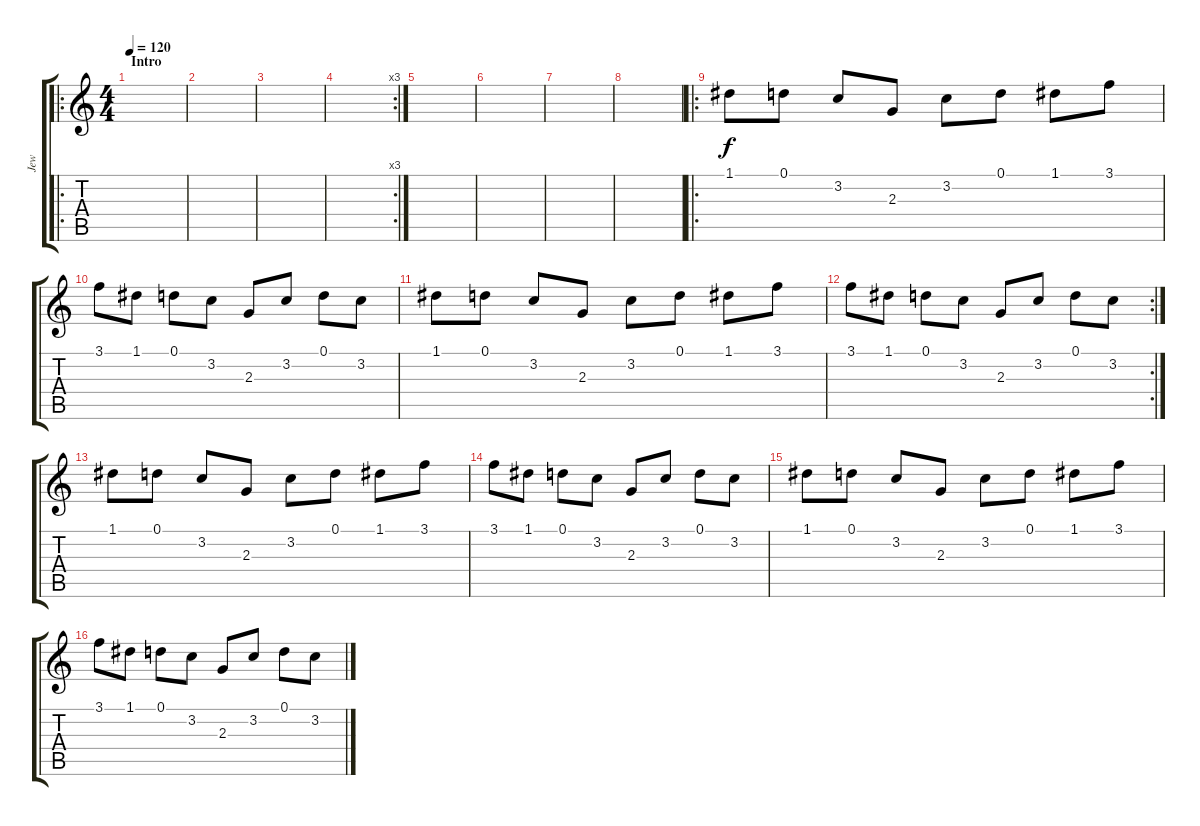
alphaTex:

\track ("Jew" "Jew") {instrument distortionguitar}
\staff {score tabs}
\tuning (D4 A3 F3 C3 G2 C2) {hide}
\ro
\ts (4 4)
\section ("" "Intro")
\tempo 120
\clef g2
\ks c
|
|
|
\rc 3
|
|
|
|
|
\ro
1.1.8 0.1.8 3.2.8 2.3.8 3.2.8 0.1.8 1.1.8 3.1.8 |
3.1.8 1.1.8 0.1.8 3.2.8 2.3.8 3.2.8 0.1.8 3.2.8 |
1.1.8 0.1.8 3.2.8 2.3.8 3.2.8 0.1.8 1.1.8 3.1.8 |
\rc 2
3.1.8 1.1.8 0.1.8 3.2.8 2.3.8 3.2.8 0.1.8 3.2.8 |
1.1.8 0.1.8 3.2.8 2.3.8 3.2.8 0.1.8 1.1.8 3.1.8 |
3.1.8 1.1.8 0.1.8 3.2.8 2.3.8 3.2.8 0.1.8 3.2.8 |
1.1.8 0.1.8 3.2.8 2.3.8 3.2.8 0.1.8 1.1.8 3.1.8 |
3.1.8 1.1.8 0.1.8 3.2.8 2.3.8 3.2.8 0.1.8 3.2.8
